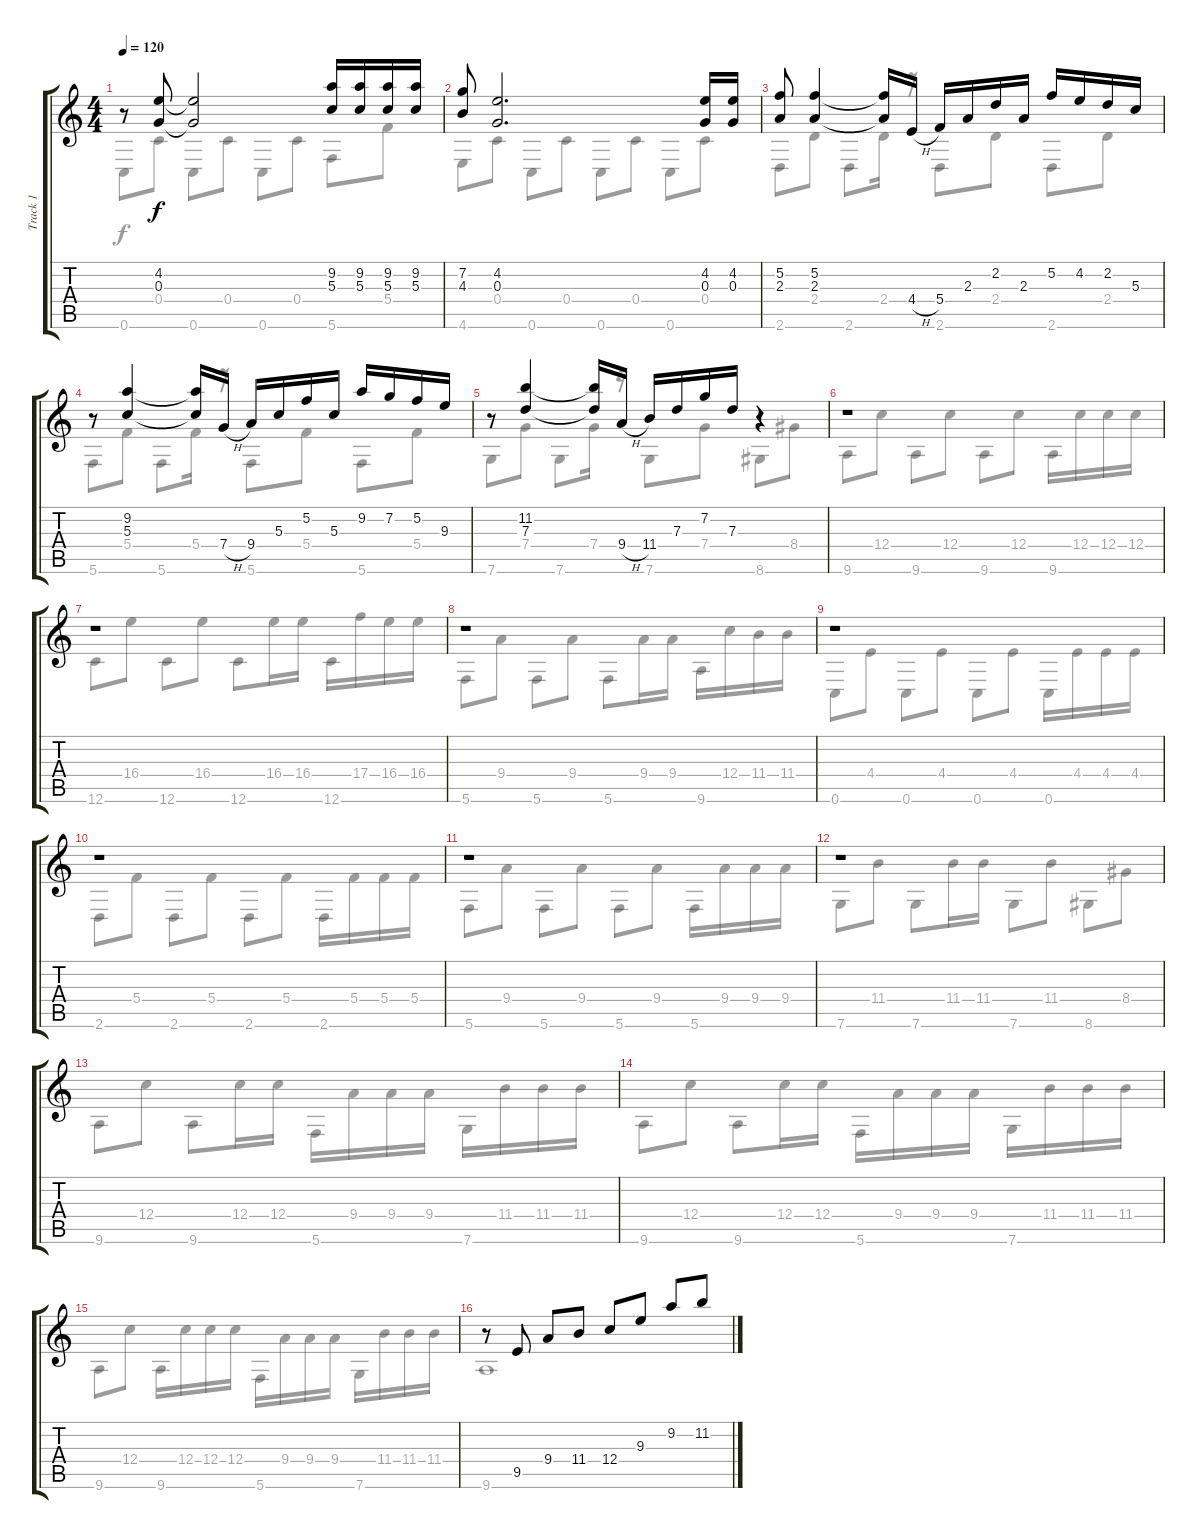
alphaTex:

\track ("Track 1" "Track 1") {instrument acousticguitarsteel}
\staff {score tabs}
\tuning (E4 C4 G3 C3 G2 C2) {hide}
\voice
\ts (4 4)
\tempo 120
\clef g2
\ks aminor
r.8{dy f} (4.2 0.3).8 (4.2{t} 0.3{t}).2 (9.2 5.3).16 (9.2 5.3).16 (9.2 5.3).16 (9.2 5.3).16 |
(7.2 4.3).8 (4.2 0.3).2{d} (4.2 0.3).16 (4.2 0.3).16 |
(5.2 2.3).8 (5.2 2.3).4 (5.2{t} 2.3{t}).16 4.4{h}.16 5.4.16 2.3.16 2.2.16 2.3.16 5.2.16 4.2.16 2.2.16 5.3.16 |
r.8 (9.2 5.3).4 (9.2{t} 5.3{t}).16 7.4{h}.16 9.4.16 5.3.16 5.2.16 5.3.16 9.2.16 7.2.16 5.2.16 9.3.16 |
r.8 (11.2 7.3).4 (11.2{t} 7.3{t}).16 9.4{h}.16 11.4.16 7.3.16 7.2.16 7.3.16 r.4 |
r.1 |
r.1 |
r.1 |
r.1 |
r.1 |
r.1 |
r.1 |
|
|
|
r.8 9.5.8 9.4.8 11.4.8 12.4.8 9.3.8 9.2.8 11.2.8
\voice
\clef g2
\ottava regular
\simile none
\ks aminor
0.6.8{dy f} 0.4.8 0.6.8 0.4.8 0.6.8 0.4.8 5.6.8 5.4.8 |
4.6.8 0.4.8 0.6.8 0.4.8 0.6.8 0.4.8 0.6.8 0.4.8 |
2.6.8 2.4.8 2.6.8 2.4.16 r.16 2.6.8 2.4.8 2.6.8 2.4.8 |
5.6.8 5.4.8 5.6.8 5.4.16 r.16 5.6.8 5.4.8 5.6.8 5.4.8 |
7.6.8 7.4.8 7.6.8 7.4.16 r.16 7.6.8 7.4.8 8.6.8 8.4.8 |
9.6.8 12.4.8 9.6.8 12.4.8 9.6.8 12.4.8 9.6.16 12.4.16 12.4.16 12.4.16 |
12.6.8 16.4.8 12.6.8 16.4.8 12.6.8 16.4.16 16.4.16 12.6.16 17.4.16 16.4.16 16.4.16 |
5.6.8 9.4.8 5.6.8 9.4.8 5.6.8 9.4.16 9.4.16 9.6.16 12.4.16 11.4.16 11.4.16 |
0.6.8 4.4.8 0.6.8 4.4.8 0.6.8 4.4.8 0.6.16 4.4.16 4.4.16 4.4.16 |
2.6.8 5.4.8 2.6.8 5.4.8 2.6.8 5.4.8 2.6.16 5.4.16 5.4.16 5.4.16 |
5.6.8 9.4.8 5.6.8 9.4.8 5.6.8 9.4.8 5.6.16 9.4.16 9.4.16 9.4.16 |
7.6.8 11.4.8 7.6.8 11.4.16 11.4.16 7.6.8 11.4.8 8.6.8 8.4.8 |
9.6.8 12.4.8 9.6.8 12.4.16 12.4.16 5.6.16 9.4.16 9.4.16 9.4.16 7.6.16 11.4.16 11.4.16 11.4.16 |
9.6.8 12.4.8 9.6.8 12.4.16 12.4.16 5.6.16 9.4.16 9.4.16 9.4.16 7.6.16 11.4.16 11.4.16 11.4.16 |
9.6.8 12.4.8 9.6.16 12.4.16 12.4.16 12.4.16 5.6.16 9.4.16 9.4.16 9.4.16 7.6.16 11.4.16 11.4.16 11.4.16 |
9.6.1
